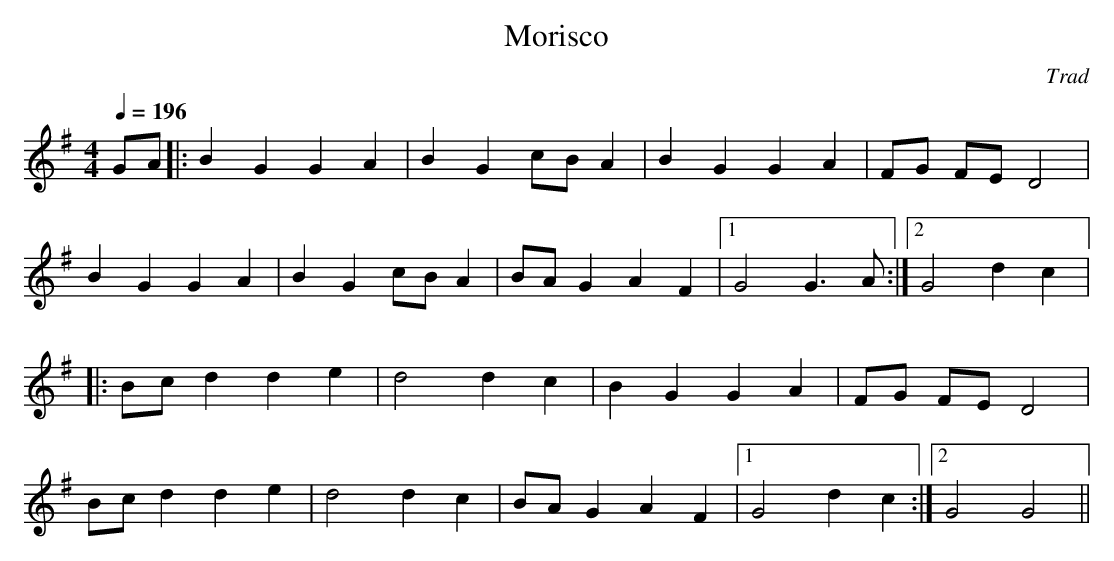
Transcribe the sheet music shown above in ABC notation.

X:1
T:Morisco
C:Trad
M:4/4
L:1/8
Q:1/4= 196
K:G
GA |: B2G2G2A2|B2G2 cB A2|B2G2 G2A2|FG FE D4|
B2G2 G2A2|B2G2 cB A2|BA G2 A2F2|1 G4 G3 A:|2 G4 d2c2|:
Bc d2 d2 e2|d4 d2c2|B2G2 G2 A2|FG FE D4|
Bc d2 d2 e2|d4 d2c2|BA G2 A2 F2|1 G4 d2c2:|2 G4G4||
